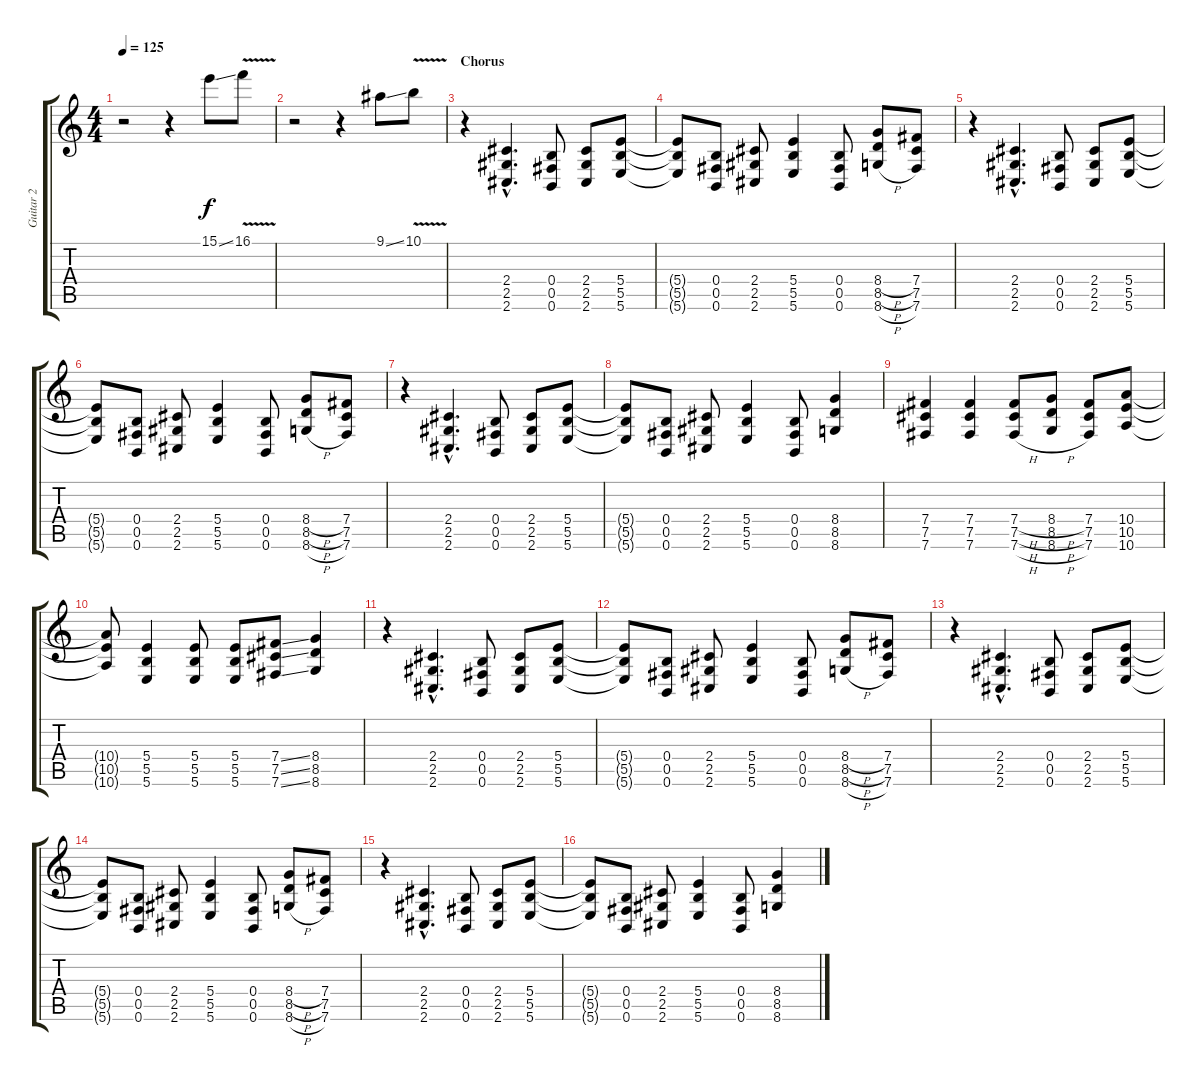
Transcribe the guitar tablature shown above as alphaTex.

\track ("Guitar 2" "Guitar 2") {instrument distortionguitar}
\staff {score tabs}
\tuning (Db4 Ab3 E3 B2 Gb2 B1) {hide}
\ts (4 4)
\tempo 125
\clef g2
\ks c
r.2{dy f} r.4 15.1{ss}.8 16.1{v}.8 |
r.2 r.4 9.1{ss}.8 10.1{v}.8 |
\section ("" "Chorus")
r.4 (2.4{hac} 2.5{hac} 2.6{hac}).4{d} (0.4 0.5 0.6).8 (2.4 2.5 2.6).8 (5.4 5.5 5.6).8 |
(5.4{t} 5.5{t} 5.6{t}).8 (0.4 0.5 0.6).8 (2.4 2.5 2.6).8 (5.4 5.5 5.6).4 (0.4 0.5 0.6).8 (8.4{h} 8.5{h} 8.6{h}).8 (7.4 7.5 7.6).8 |
r.4 (2.4{hac} 2.5{hac} 2.6{hac}).4{d} (0.4 0.5 0.6).8 (2.4 2.5 2.6).8 (5.4 5.5 5.6).8 |
(5.4{t} 5.5{t} 5.6{t}).8 (0.4 0.5 0.6).8 (2.4 2.5 2.6).8 (5.4 5.5 5.6).4 (0.4 0.5 0.6).8 (8.4{h} 8.5{h} 8.6{h}).8 (7.4 7.5 7.6).8 |
r.4 (2.4{hac} 2.5{hac} 2.6{hac}).4{d} (0.4 0.5 0.6).8 (2.4 2.5 2.6).8 (5.4 5.5 5.6).8 |
(5.4{t} 5.5{t} 5.6{t}).8 (0.4 0.5 0.6).8 (2.4 2.5 2.6).8 (5.4 5.5 5.6).4 (0.4 0.5 0.6).8 (8.4 8.5 8.6).4 |
(7.4 7.5 7.6).4 (7.4 7.5 7.6).4 (7.4{h} 7.5{h} 7.6{h}).8 (8.4{h} 8.5{h} 8.6{h}).8 (7.4 7.5 7.6).8 (10.4 10.5 10.6).8 |
(10.4{t} 10.5{t} 10.6{t}).8 (5.4 5.5 5.6).4 (5.4 5.5 5.6).8 (5.4 5.5 5.6).8 (7.4{ss} 7.5{ss} 7.6{ss}).8 (8.4 8.5 8.6).4 |
r.4 (2.4{hac} 2.5{hac} 2.6{hac}).4{d} (0.4 0.5 0.6).8 (2.4 2.5 2.6).8 (5.4 5.5 5.6).8 |
(5.4{t} 5.5{t} 5.6{t}).8 (0.4 0.5 0.6).8 (2.4 2.5 2.6).8 (5.4 5.5 5.6).4 (0.4 0.5 0.6).8 (8.4{h} 8.5{h} 8.6{h}).8 (7.4 7.5 7.6).8 |
r.4 (2.4{hac} 2.5{hac} 2.6{hac}).4{d} (0.4 0.5 0.6).8 (2.4 2.5 2.6).8 (5.4 5.5 5.6).8 |
(5.4{t} 5.5{t} 5.6{t}).8 (0.4 0.5 0.6).8 (2.4 2.5 2.6).8 (5.4 5.5 5.6).4 (0.4 0.5 0.6).8 (8.4{h} 8.5{h} 8.6{h}).8 (7.4 7.5 7.6).8 |
r.4 (2.4{hac} 2.5{hac} 2.6{hac}).4{d} (0.4 0.5 0.6).8 (2.4 2.5 2.6).8 (5.4 5.5 5.6).8 |
(5.4{t} 5.5{t} 5.6{t}).8 (0.4 0.5 0.6).8 (2.4 2.5 2.6).8 (5.4 5.5 5.6).4 (0.4 0.5 0.6).8 (8.4 8.5 8.6).4
